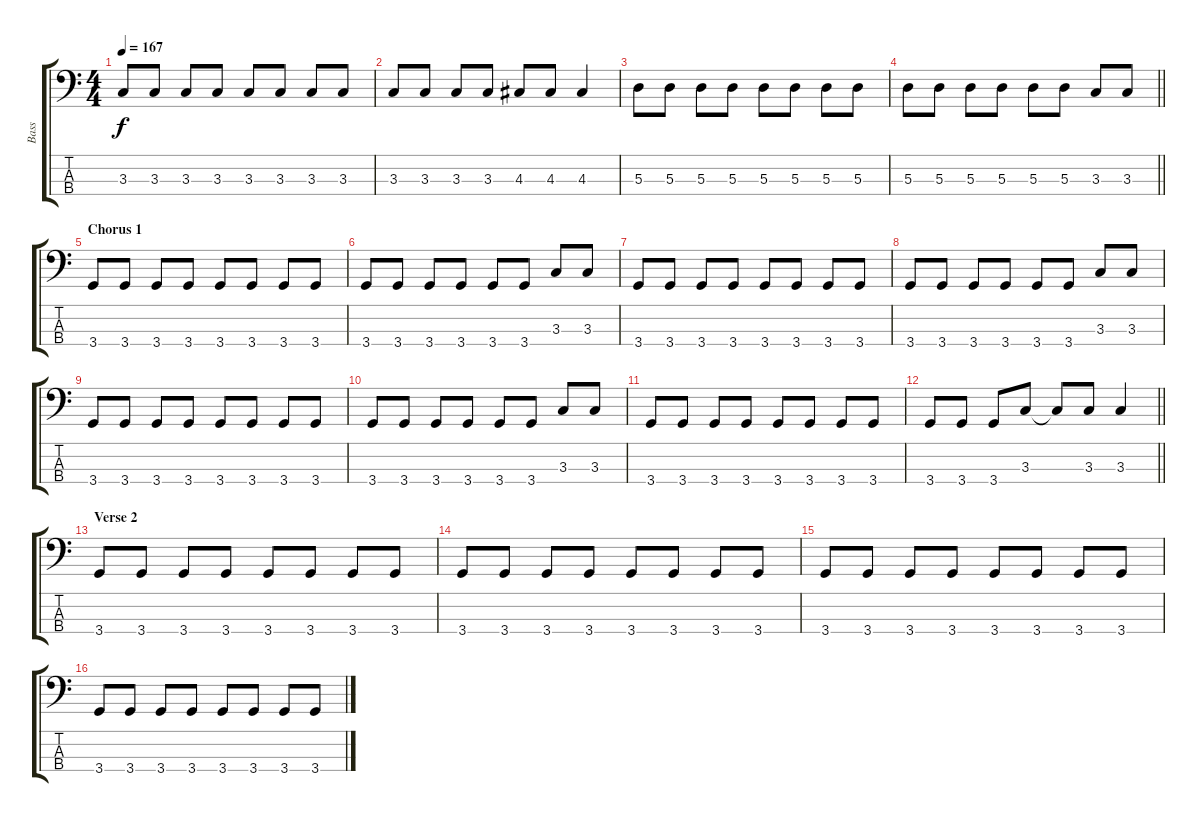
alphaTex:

\track ("Bass" "Bass") {instrument electricbassfinger}
\staff {score tabs}
\tuning (G2 D2 A1 E1) {hide}
\ts (4 4)
\tempo 167
\clef f4
\ks aminor
3.3.8{dy f} 3.3.8 3.3.8 3.3.8 3.3.8 3.3.8 3.3.8 3.3.8 |
3.3.8 3.3.8 3.3.8 3.3.8 4.3.8 4.3.8 4.3.4 |
5.3.8 5.3.8 5.3.8 5.3.8 5.3.8 5.3.8 5.3.8 5.3.8 |
\barLineRight lightlight
5.3.8 5.3.8 5.3.8 5.3.8 5.3.8 5.3.8 3.3.8 3.3.8 |
\section ("" "Chorus 1")
3.4.8 3.4.8 3.4.8 3.4.8 3.4.8 3.4.8 3.4.8 3.4.8 |
3.4.8 3.4.8 3.4.8 3.4.8 3.4.8 3.4.8 3.3.8 3.3.8 |
3.4.8 3.4.8 3.4.8 3.4.8 3.4.8 3.4.8 3.4.8 3.4.8 |
3.4.8 3.4.8 3.4.8 3.4.8 3.4.8 3.4.8 3.3.8 3.3.8 |
3.4.8 3.4.8 3.4.8 3.4.8 3.4.8 3.4.8 3.4.8 3.4.8 |
3.4.8 3.4.8 3.4.8 3.4.8 3.4.8 3.4.8 3.3.8 3.3.8 |
3.4.8 3.4.8 3.4.8 3.4.8 3.4.8 3.4.8 3.4.8 3.4.8 |
\barLineRight lightlight
3.4.8 3.4.8 3.4.8 3.3.8 3.3{t}.8 3.3.8 3.3.4 |
\section ("" "Verse 2")
3.4.8 3.4.8 3.4.8 3.4.8 3.4.8 3.4.8 3.4.8 3.4.8 |
3.4.8 3.4.8 3.4.8 3.4.8 3.4.8 3.4.8 3.4.8 3.4.8 |
3.4.8 3.4.8 3.4.8 3.4.8 3.4.8 3.4.8 3.4.8 3.4.8 |
3.4.8 3.4.8 3.4.8 3.4.8 3.4.8 3.4.8 3.4.8 3.4.8
